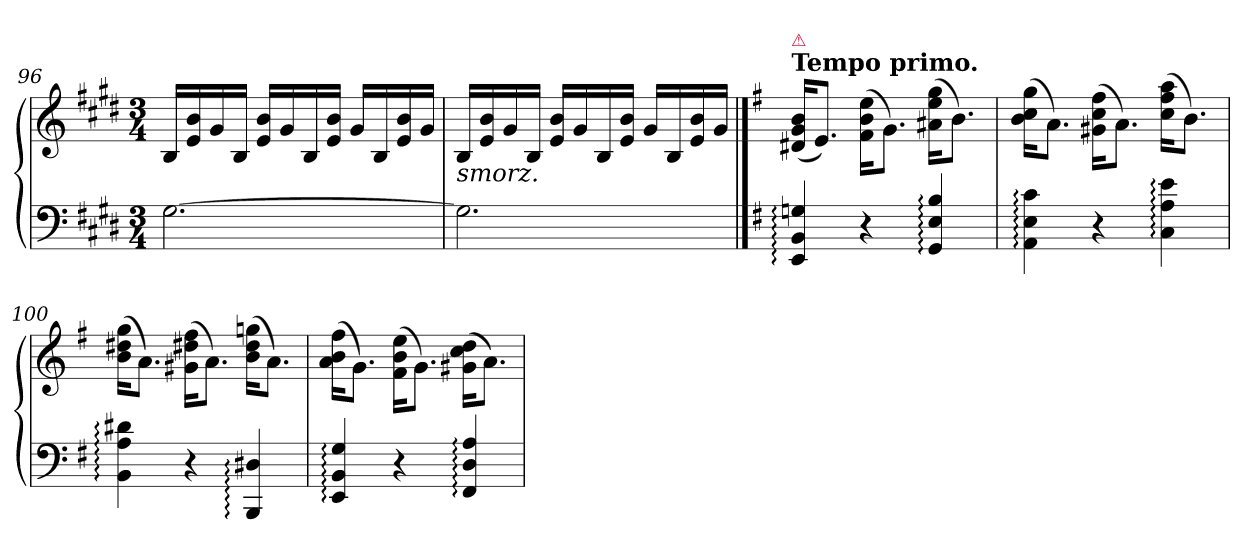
**kern	**kern
*part1	*part1
*staff2	*staff1
*clefF4	*clefG2
*k[f#c#g#d#]	*k[f#c#g#d#]
*M3/4	*M3/4
=96	=96
[2.G#	16BLL
.	16e 16b
.	16g#
.	16BJJ
.	16e 16bLL
.	16g#
.	16B
.	16e 16bJJ
.	16g#LL
.	16B
.	16e 16b
.	16g#JJ
=97	=97
!	!LO:TX:b:i:t=smorz.
2.G#]	16BLL
.	16e 16b
.	16g#
.	16BJJ
.	16e 16bLL
.	16g#
.	16B
.	16e 16bJJ
.	16g#LL
.	16B
.	16e 16b
.	16g#JJ
==98	==98
*k[f#]	*k[f#]
!	!LO:TX:a:B:t=Tempo primo.
!	!LO:TX:a:color=crimson:t=⚠
4EE: 4BB: 4Gn:	(16d#X 16g 16bKL
.	8.eJ)
4r	(16f#\ 16b\ 16ee\KL
.	8.gJ)
4GG:/ 4E:/ 4B:/	(16a#X 16ee 16ggKL
.	8.bJ)
=99	=99
4AA: 4E: 4c:	(16b 16cc 16ggKL
.	8.aJ)
4r	(16g#X 16cc 16ff#KL
.	8.aJ)
4C: 4A: 4e:	(16cc 16ff# 16aaKL
.	8.bJ)
=100	=100
4BB: 4A: 4d#X:	(16b 16dd#X 16ggKL
.	8.aJ)
4r	(16g#X 16dd#X 16ff#KL
.	8.aJ)
4BBB: 4D#X:	(16b 16dd# 16ggnKL
.	8.aJ)
=101	=101
4EE: 4BB: 4G:	(16a\ 16b\ 16ff#\KL
.	8.gJ)
4r	(16f#\ 16b\ 16ee\KL
.	8.gJ)
4FF#: 4D: 4A:	(16g#X\ 16cc\ 16dd\KL
.	8.aJ)
=	=
*-	*-
